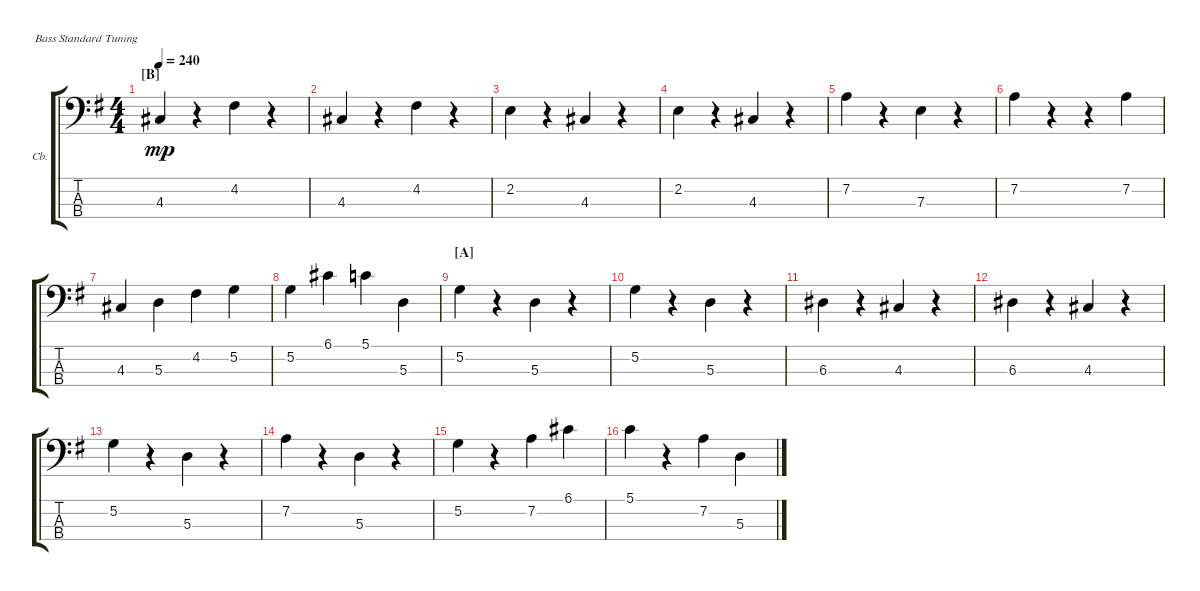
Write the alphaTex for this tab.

\defaultSystemsLayout 4
\bracketExtendMode groupsimilarinstruments
\firstSystemTrackNameOrientation horizontal
\otherSystemsTrackNameOrientation horizontal
\track ("Contrabass" "Cb.") {instrument acousticbass}
\staff {score tabs}
\tuning (G2 D2 A1 E1)
\ts (4 4)
\section ("B" "")
\tempo 240
\clef f4
\scale
0.25
\ks g
4.3.4{dy mp} r.4 4.2.4 r.4 |
\scale
0.25 4.3.4 r.4 4.2.4 r.4 |
\scale
0.25 2.2.4 r.4 4.3.4 r.4 |
\scale
0.25 2.2.4 r.4 4.3.4 r.4 |
\scale
0.25 7.2.4 r.4 7.3.4 r.4 |
\scale
0.25 7.2.4 r.4 r.4 7.2.4 |
\scale
0.25 4.3.4 5.3.4 4.2.4 5.2.4 |
\scale
0.25 5.2.4 6.1.4 5.1.4 5.3.4 |
\section ("A" "")
\scale
0.25 5.2.4 r.4 5.3.4 r.4 |
\scale
0.25 5.2.4 r.4 5.3.4 r.4 |
\scale
0.25 6.3.4 r.4 4.3.4 r.4 |
\scale
0.25 6.3.4 r.4 4.3.4 r.4 |
\scale
0.25 5.2.4 r.4 5.3.4 r.4 |
\scale
0.25 7.2.4 r.4 5.3.4 r.4 |
\scale
0.25 5.2.4 r.4 7.2.4 6.1.4 |
\scale
0.25 5.1.4 r.4 7.2.4 5.3.4
